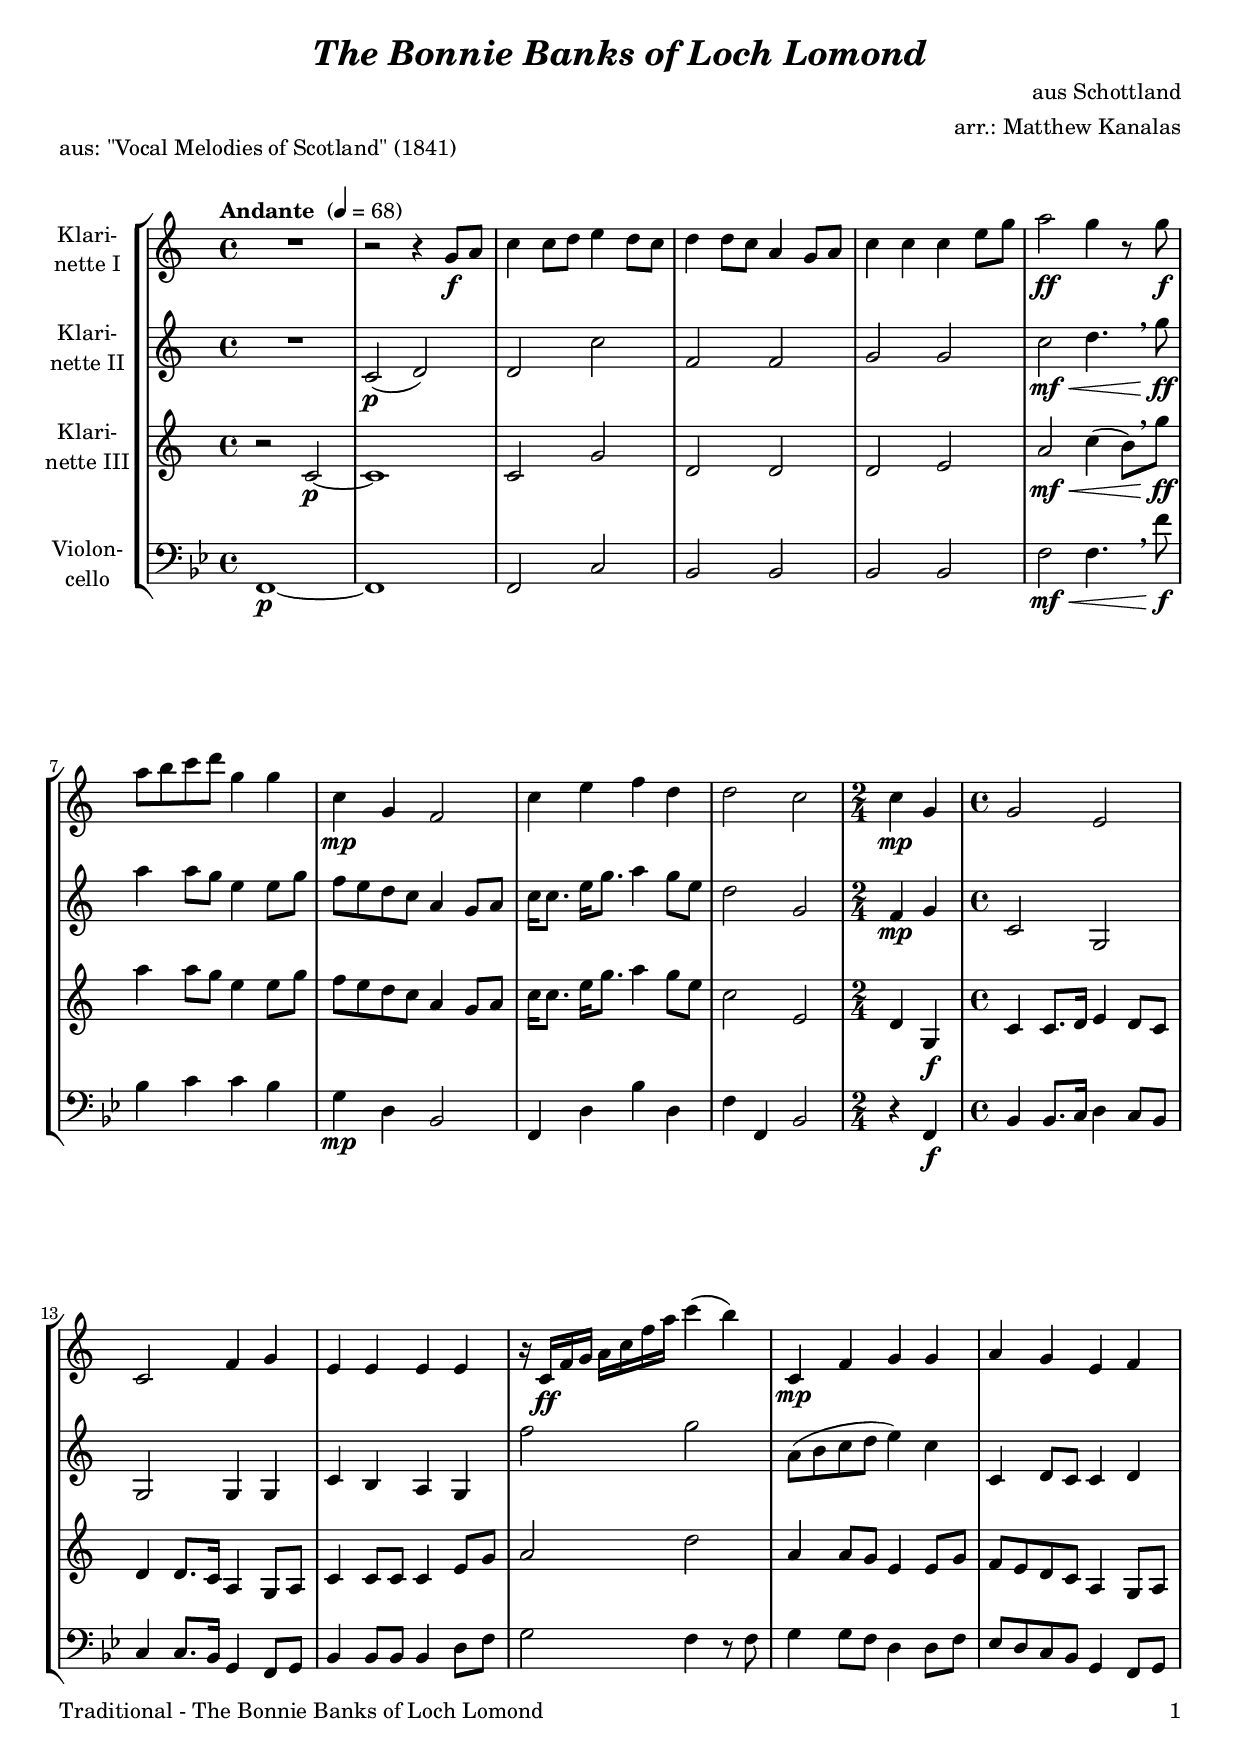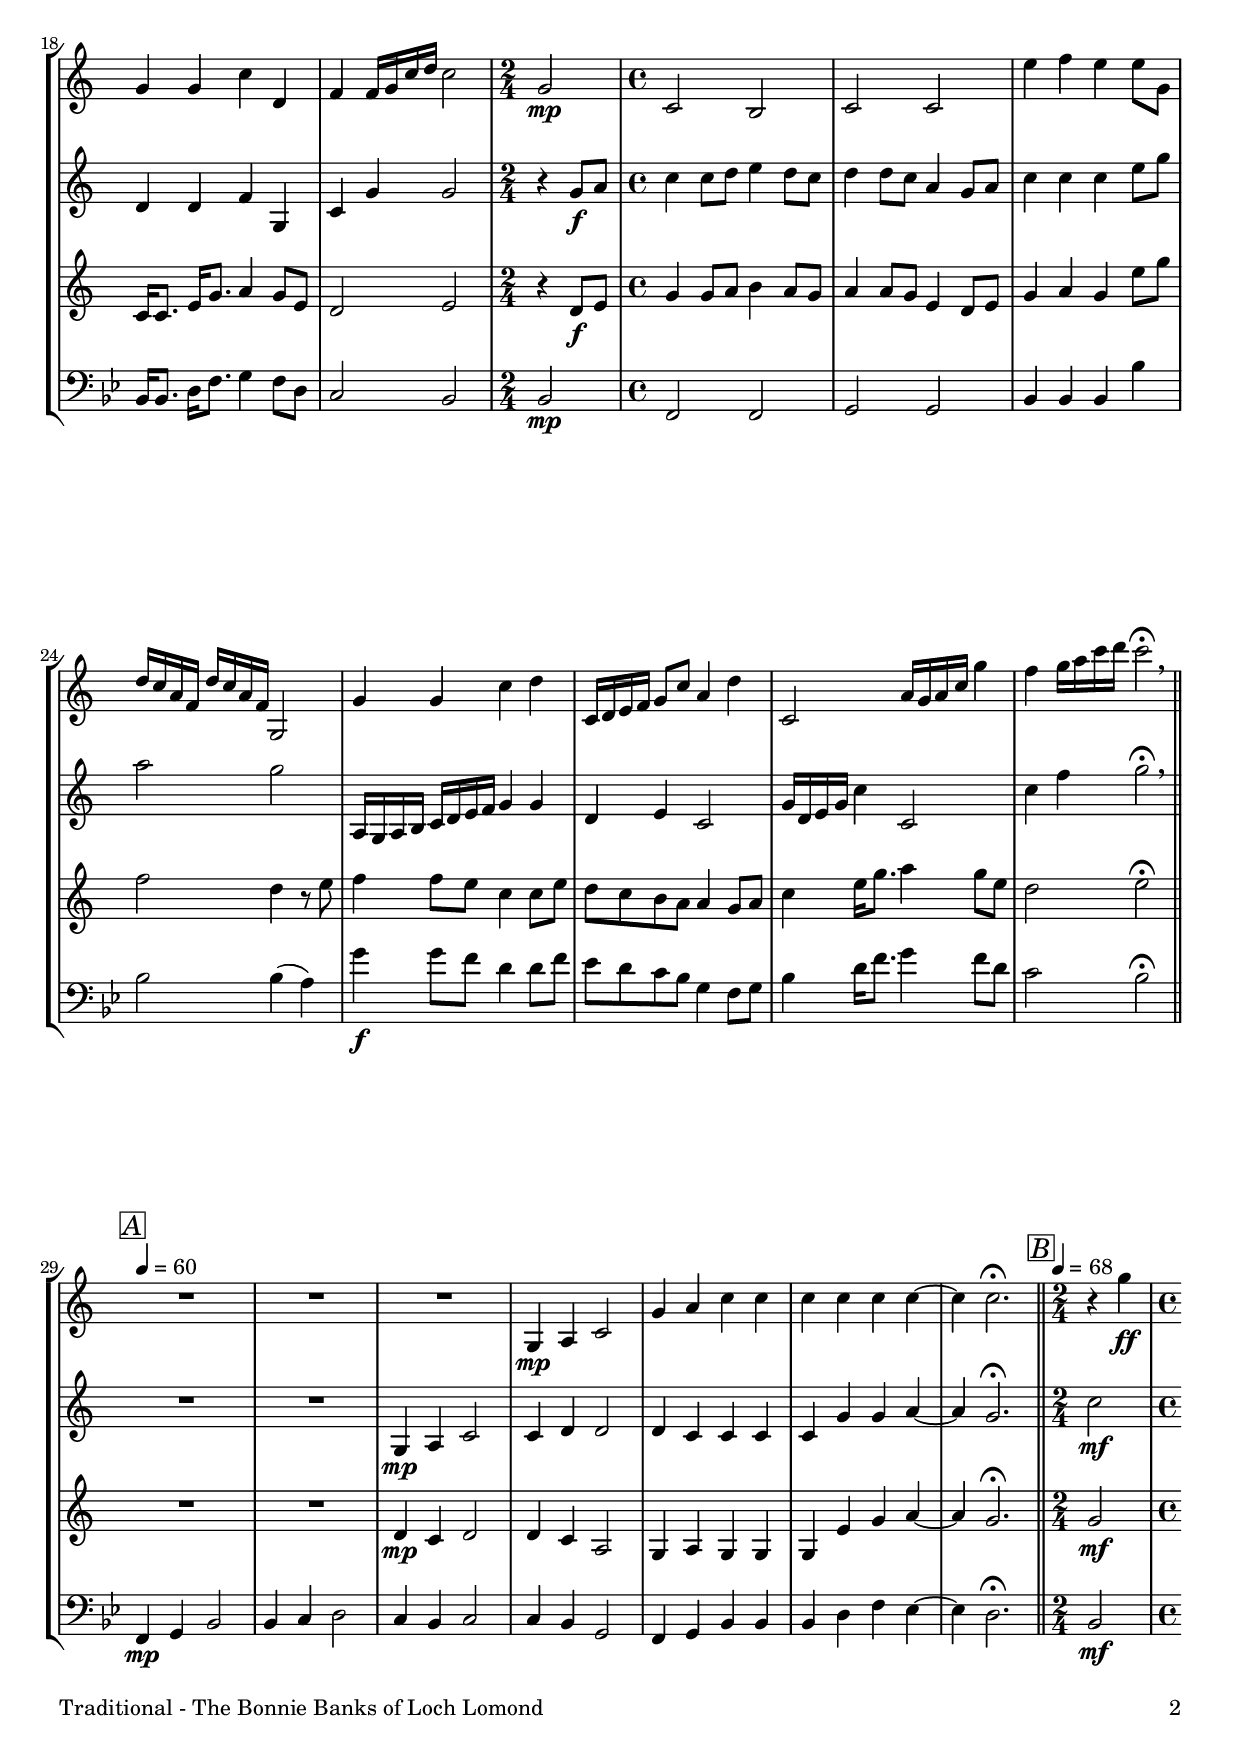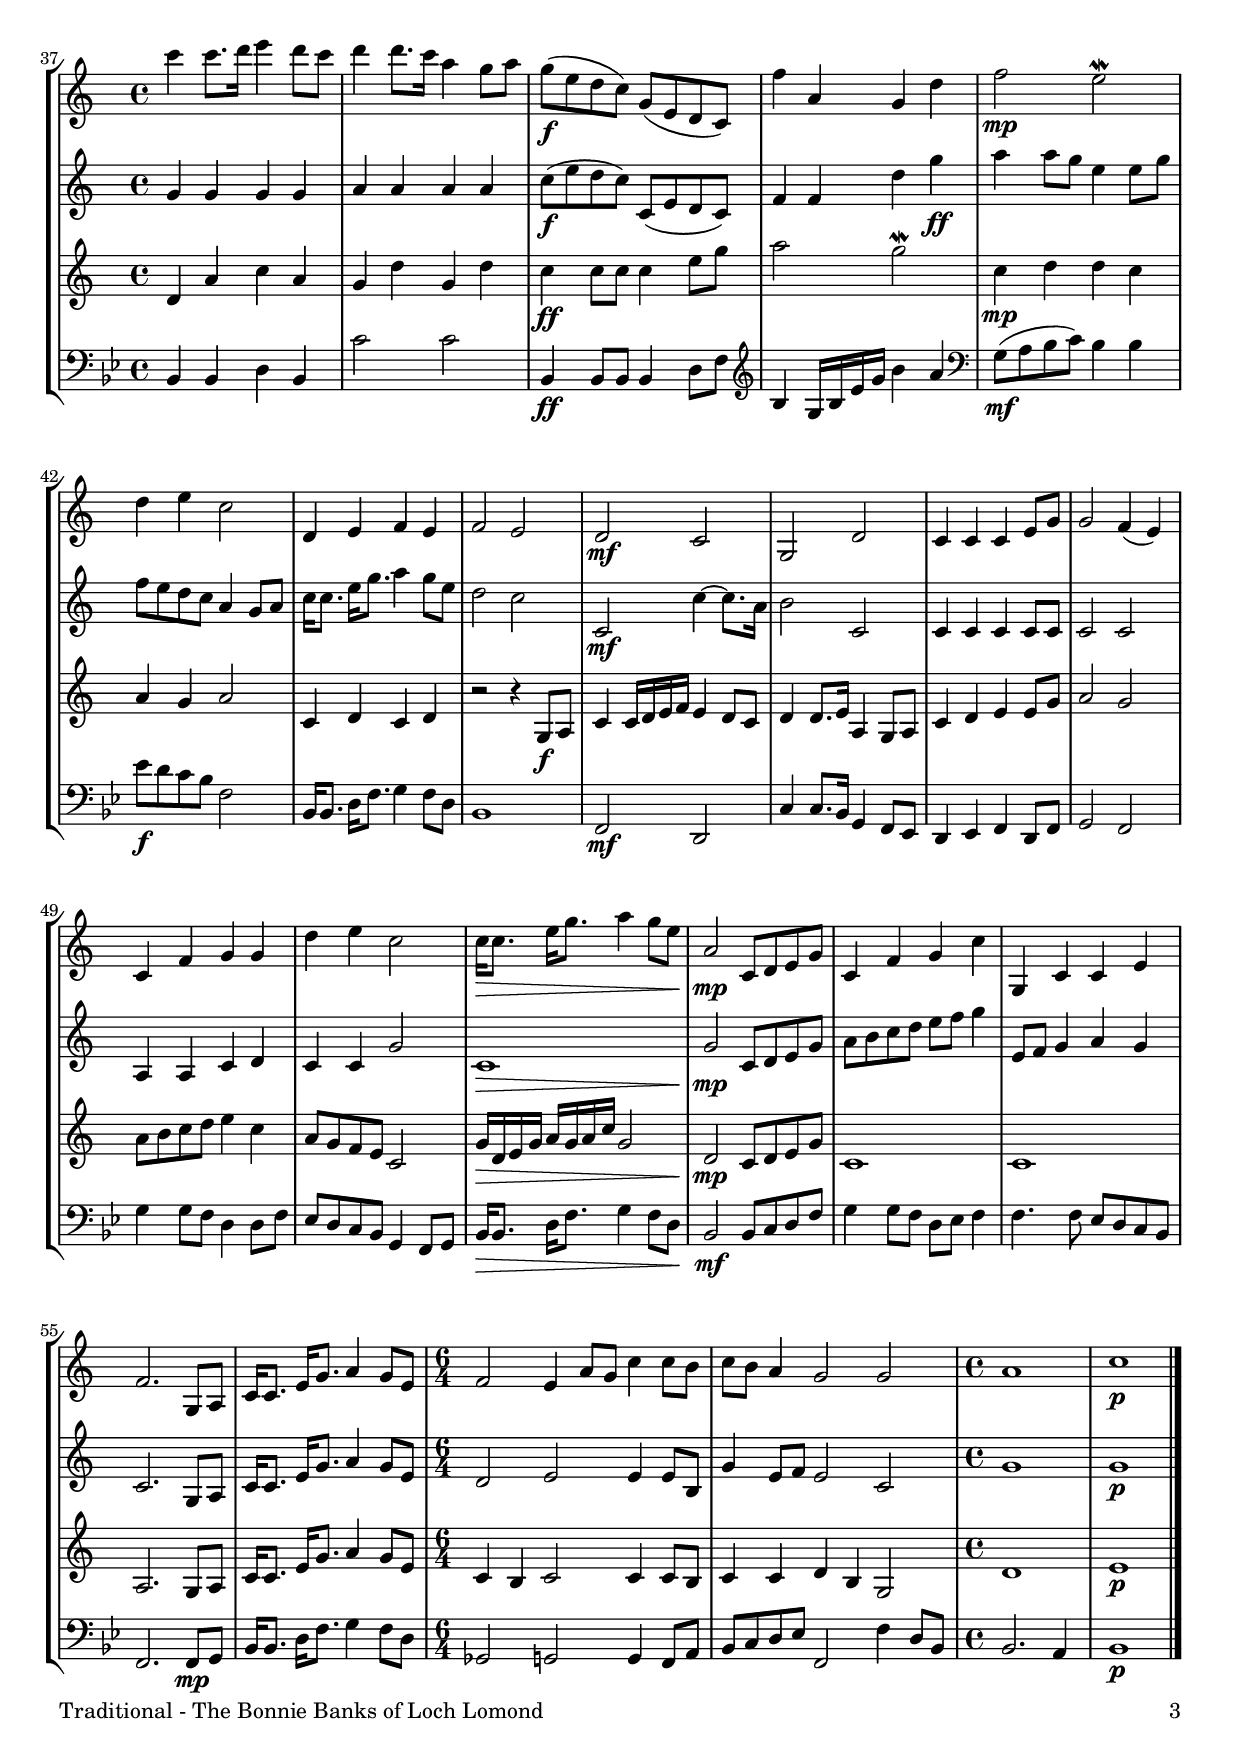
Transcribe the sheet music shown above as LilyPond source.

\version "2.18.2"
\include "deutsch.ly"
  
#(set-global-staff-size 19)

\header {
  title     = \markup \bold \italic "The Bonnie Banks of Loch Lomond"
  composer  = "aus Schottland"
  arranger  = "arr.: Matthew Kanalas"
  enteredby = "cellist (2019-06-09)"
  piece     = "aus: \"Vocal Melodies of Scotland\" (1841)"
}

voiceconsts = {
  \key c \major
  \time 4/4
  \clef "treble"
%  \numericTimeSignature
  \compressFullBarRests
  % Set default beaming for all staves
%  \set Timing.beamExceptions = #'()
%  \set Timing.baseMoment     = #(ly:make-moment 1 4)
%  \set Timing.beatStructure  = #'(1 1 1)
  \tempo "Andante " 4=68
}

micl = "clarinet"
mifl = "flute"
miob = "oboe"
mifh = "french horn"
misx = "tenor sax"
mist = "string ensemble 1"
miba = "cello"

boxa = { \bar "||" \mark \markup \box \italic "A" \tempo 4=60 }
boxb = { \bar "||" \mark \markup \box \italic "B" \tempo 4=68 \time 2/4 }

va = \relative c'' {
  \voiceconsts

  R1
  r2 r4 g8\f a
  c4 c8 d e4 d8 c
  d4 d8 c a4 g8 a
  
  c4 c c e8 g
  a2\ff g4 r8 g\f
  a h c d g,4 g
  c,\mp g f2
  
  c'4 e f d
  d2 c \time 2/4
  c4\mp g \time 4/4
  g2 e
  c f4 g

  e e e e
  r16 c\ff f g a c f a c4( h)
  c,,\mp f g g

  a g e f
  g g c d,
  f f16 g c d c2 \time 2/4
  g\mp \time 4/4
  c, h

  c c
  e'4 f e e8 g,
  d'16 c a f d' c a f g,2
  g'4 g c d

  c,16 d e f g8 c a4 d
  c,2 a'16 g a c g'4
  f g16 a c d c2\fermata \breathe \boxa

  R1*3
  g,,4\mp a c2
  g'4 a c c
  c c c c~

  c c2.\fermata \boxb
  r4 g'\ff \time 4/4
  c c8. d16 e4 d8 c

  d4 d8.c16 a4 g8 a
  g(\f e d c) g( e d c)
  f'4 a, g d'
  f2\mp e\mordent

  d4 e c2
  d,4 e f e
  f2 e
  d\mf c
  g d'

  c4 c c e8 g
  g2 f4( e)
  c f g g
  d' e c2

  c16\> c8. e16 g8. a4 g8 e
  a,2\!\mp c,8 d e g
  c,4 f g c
  g, c c e

  f2. g,8 a
  c16 c8. e16 g8. a4 g8 e \time 6/4
  f2 e4 a8 g c4 c8 h

  c h a4 g2 g \time 4/4
  a1
  c\p \bar "|."
}

vb = \relative c' {
  \voiceconsts

  R1
  c2(\p d)
  d c'
  f, f
  g g
  c\mf\< d4. \breathe g8\!\ff
  
  a4 a8 g e4 e8 g
  f e d c a4 g8 a
  c16 c8. e16 g8. a4 g8 e

  d2 g, \time 2/4
  f4\mp g \time 4/4
  c,2 g
  g g4 g
  c h a g

  f''2 g
  a,8( h c d e4) c
  c, d8 c c4 d
  d d f g,

  c g' g2 \time 2/4
  r4 g8\f a \time 4/4
  c4 c8 d e4 d8 c
  d4 d8 c a4 g8 a

  c4 c c e8 g
  a2 g
  a,,16 g a h c d e f g4 g
  d e c2

  g'16 d e g c4 c,2
  c'4 f g2\fermata \breathe \boxa
  R1*2
  g,,4\mp a c2

  c4 d d2
  d4 c c c
  c g' g a~
  a g2.\fermata \boxb
  c2\mf \time 4/4

  g4 g g g
  a a a a
  c8(\f e d c) c,( e d c)
  f4 f d' g\ff

  a a8 g e4 e8 g
  f e d c a4 g8 a
  c16 c8. e16 g8. a4 g8 e

  d2 c
  c,\mf c'4~ c8. a16
  h2 c,
  c4 c c c8 c
  c2 c

  a4 a c d
  c c g'2
  c,1\>
  g'2\!\mp c,8 d e g

  a h c d e f g4
  e,8 f g4 a g
  c,2. g8 a

  c16 c8. e16 g8. a4 g8 e \time 6/4
  d2 e e4 e8 h
  g'4 e8 f e2 c \time 4/4
  g'1
  g\p \bar "|."
}

vc = \relative c' {
  \voiceconsts

  r2 c~\p
  c1
  c2 g'
  d d
  d e
  a\mf\< c4( h8)[ \breathe g']\!\ff
  
  a4 a8 g e4 e8 g
  f e d c a4 g8 a
  c16 c8. e16 g8. a4 g8 e

  c2 e, \time 2/4
  d4 g,\f \time 4/4
  c c8. d16 e4 d8 c
  d4 d8. c16 a4 g8 a

  c4 c8 c c4 e8 g
  a2 d
  a4 a8 g e4 e8 g

  f e d c a4 g8 a
  c16 c8. e16 g8. a4 g8 e
  d2 e \time 2/4

  r4 d8\f e \time 4/4
  g4 g8 a h4 a8 g
  a4 a8 g e4 d8 e

  g4 a g e'8 g
  f2 d4 r8 e
  f4 f8 e c4 c8 e
  d c h a a4 g8 a

  c4 e16 g8. a4 g8 e
  d2 e\fermata \boxa
  R1*2
  d,4\mp c d2
  d4 c a2

  g4 a g g
  g e' g a~
  a g2.\fermata \boxb
  g2\mf \time 4/4
  d4 a' c a

  g d' g, d'
  c\ff c8 c c4 e8 g
  a2 g\mordent
  c,4\mp d d c
  a g a2

  c,4 d c d
  r2 r4 g,8\f a
  c4 c16 d e f e4 d8 c

  d4 d8. e16 a,4 g8 a
  c4 d e e8 g
  a2 g
  a8 h c d e4 c

  a8 g f e c2
  g'16\> d e g a g a c g2
  d\!\mp c8 d e g
  c,1

  c
  a2. g8 a
  c16 c8. e16 g8. a4 g8 e \time 6/4

  c4 h c2 c4 c8 h
  c4 c d h g2 \time 4/4
  d'1
  
  e\p \bar "|."
}

vd = \relative c {
  \voiceconsts
  \clef "bass"

  g1~\p
  g
  g2 d'
  c c
  c c
  g'\mf\< g4. \breathe g'8\!\f
  
  c,4 d d c
  a\mp e c2
  g4 e' c' e,
  g g, c2 \time 2/4
  r4 g\f \time 4/4

  c c8. d16 e4 d8 c
  d4 d8. c16 a4 g8 a
  c4 c8 c c4 e8 g

  a2 g4 r8 g
  a4 a8 g e4 e8 g
  f e d c a4 g8 a

  c16 c8. e16 g8. a4 g8 e
  d2 c \time 2/4
  c\mp \time 4/4
  g g
  a a

  c4 c c c'
  c2 c4( h)
  a'\f a8 g e4 e8 g

  f e d c a4 g8 a
  c4 e16 g8. a4 g8 e
  d2 c\fermata \boxa

  g,4\mp a c2
  c4 d e2
  d4 c d2
  d4 c a2
  g4 a c c

  c e g f~
  f e2.\fermata \boxb
  c2\mf \time 4/4
  c4 c e c
  d'2 d

  c,4\ff c8 c c4 e8 g \clef "treble"
  c4 a16 c f a c4 h \clef "bass"
  a,8(\mf h c d) c4 c

  f8\f e d c g2
  c,16 c8. e16 g8. a4 g8 e
  c1
  g2\mf e

  d'4 d8. c16 a4 g8 f
  e4 f g e8 g
  a2 g
  a'4 a8 g e4 e8 g

  f e d c a4 g8 a
  c16\> c8. e16 g8. a4 g8 e
  c2\!\mf c8 d e g

  a4 a8 g e f g4
  g4. g8 f e d c
  g2. g8\mp a

  c16 c8. e16 g8. a4 g8 e \time 6/4
  as,2 a a4 g8 h
  c d e f g,2 g'4 e8 c \time 4/4
  c2. h4
  c1\p \bar "|."
}


music = \new StaffGroup <<
      \new Staff {
	\set Staff.midiInstrument = \micl
	\set Staff.instrumentName = \markup \center-column { "Klari-" "nette I" }
	\transpose c c { \va }
      }

      \new Staff {
	\set Staff.midiInstrument = \micl
	\set Staff.instrumentName = \markup \center-column { "Klari-" "nette II" }
	\transpose c c { \vb }
      }

      \new Staff {
	\set Staff.midiInstrument = \micl
	\set Staff.instrumentName = \markup \center-column { "Klari-" "nette III" }
	\transpose c c { \vc }
      }

      \new Staff {
	\set Staff.midiInstrument = \miba
	\set Staff.instrumentName = \markup \center-column { "Violon-" "cello" }
	\transpose c b, { \vd }
      }
>>

\book {
   \paper {
    print-page-number = ##t
    print-first-page-number = ##t
    oddHeaderMarkup = \markup \null
    evenHeaderMarkup = \markup \null
    oddFooterMarkup = \markup {
      \fill-line {
        \on-the-fly #print-page-number-check-first
        "Traditional - The Bonnie Banks of Loch Lomond" \fromproperty #'page:page-number-string
      }
    }
    evenFooterMarkup = \oddFooterMarkup
  } \score {
    \music
    \layout {}
  }

  \score {
    \unfoldRepeats \music

    \midi {
      \context {
        \Score
      }
    }
  }
}
